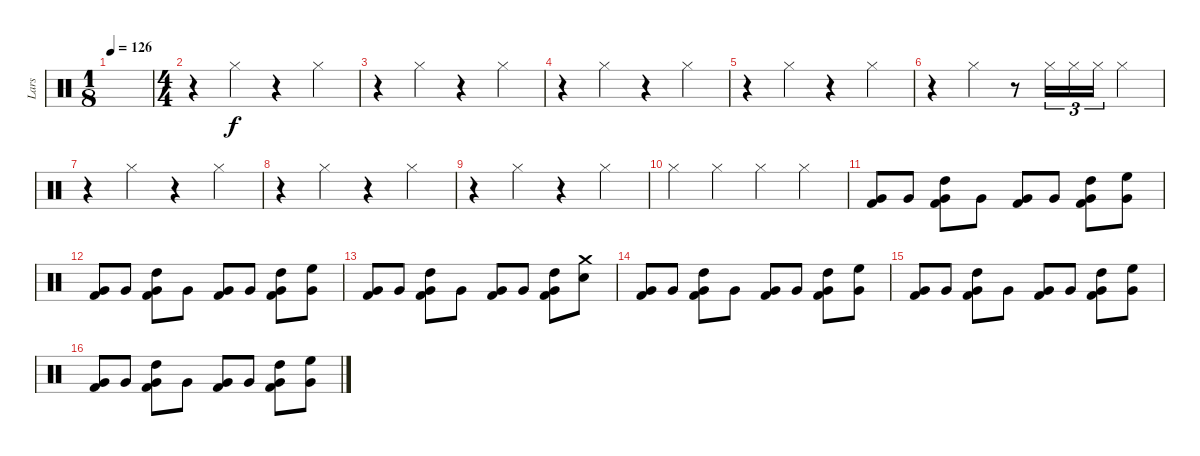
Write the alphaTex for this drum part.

\track ("Lars" "Lars") {instrument percussion}
\staff {score}
\articulation defaults
\ts (1 8)
\tempo 126
\clef neutral
\ks c
|
\ts (4 4)
r.4 "Hi-Hat (closed)".4 r.4 "Hi-Hat (closed)".4 |
r.4 "Hi-Hat (closed)".4 r.4 "Hi-Hat (closed)".4 |
r.4 "Hi-Hat (closed)".4 r.4 "Hi-Hat (closed)".4 |
r.4 "Hi-Hat (closed)".4 r.4 "Hi-Hat (closed)".4 |
r.4 "Hi-Hat (closed)".4 r.8 "Hi-Hat (closed)".16{tu (3 2)} "Hi-Hat (closed)".16{tu (3 2)} "Hi-Hat (closed)".16{tu (3 2)} "Hi-Hat (closed)".4 |
r.4 "Hi-Hat (closed)".4 r.4 "Hi-Hat (closed)".4 |
r.4 "Hi-Hat (closed)".4 r.4 "Hi-Hat (closed)".4 |
r.4 "Hi-Hat (closed)".4 r.4 "Hi-Hat (closed)".4 |
"Hi-Hat (closed)".4 "Hi-Hat (closed)".4 "Hi-Hat (closed)".4 "Hi-Hat (closed)".4 |
("Very Low Tom (hit)" "Kick (hit) 2").8 "Very Low Tom (hit)".8 ("High Tom (hit)" "Very Low Tom (hit)" "Kick (hit) 2").8 "Very Low Tom (hit)".8 ("Very Low Tom (hit)" "Kick (hit) 2").8 "Very Low Tom (hit)".8 ("High Tom (hit)" "Very Low Tom (hit)" "Kick (hit) 2").8 ("High Floor Tom (hit)" "Very Low Tom (hit)").8 |
("Very Low Tom (hit)" "Kick (hit) 2").8 "Very Low Tom (hit)".8 ("High Tom (hit)" "Very Low Tom (hit)" "Kick (hit) 2").8 "Very Low Tom (hit)".8 ("Very Low Tom (hit)" "Kick (hit) 2").8 "Very Low Tom (hit)".8 ("High Tom (hit)" "Very Low Tom (hit)" "Kick (hit) 2").8 ("High Floor Tom (hit)" "Very Low Tom (hit)").8 |
("Very Low Tom (hit)" "Kick (hit) 2").8 "Very Low Tom (hit)".8 ("High Tom (hit)" "Very Low Tom (hit)" "Kick (hit) 2").8 "Very Low Tom (hit)".8 ("Very Low Tom (hit)" "Kick (hit) 2").8 "Very Low Tom (hit)".8 ("High Tom (hit)" "Very Low Tom (hit)" "Kick (hit) 2").8 ("Snare (hit) 2" "Crash medium (hit)").8 |
("Very Low Tom (hit)" "Kick (hit) 2").8 "Very Low Tom (hit)".8 ("High Tom (hit)" "Very Low Tom (hit)" "Kick (hit) 2").8 "Very Low Tom (hit)".8 ("Very Low Tom (hit)" "Kick (hit) 2").8 "Very Low Tom (hit)".8 ("High Tom (hit)" "Very Low Tom (hit)" "Kick (hit) 2").8 ("High Floor Tom (hit)" "Very Low Tom (hit)").8 |
("Very Low Tom (hit)" "Kick (hit) 2").8 "Very Low Tom (hit)".8 ("High Tom (hit)" "Very Low Tom (hit)" "Kick (hit) 2").8 "Very Low Tom (hit)".8 ("Very Low Tom (hit)" "Kick (hit) 2").8 "Very Low Tom (hit)".8 ("High Tom (hit)" "Very Low Tom (hit)" "Kick (hit) 2").8 ("High Floor Tom (hit)" "Very Low Tom (hit)").8 |
("Very Low Tom (hit)" "Kick (hit) 2").8 "Very Low Tom (hit)".8 ("High Tom (hit)" "Very Low Tom (hit)" "Kick (hit) 2").8 "Very Low Tom (hit)".8 ("Very Low Tom (hit)" "Kick (hit) 2").8 "Very Low Tom (hit)".8 ("High Tom (hit)" "Very Low Tom (hit)" "Kick (hit) 2").8 ("High Floor Tom (hit)" "Very Low Tom (hit)").8
